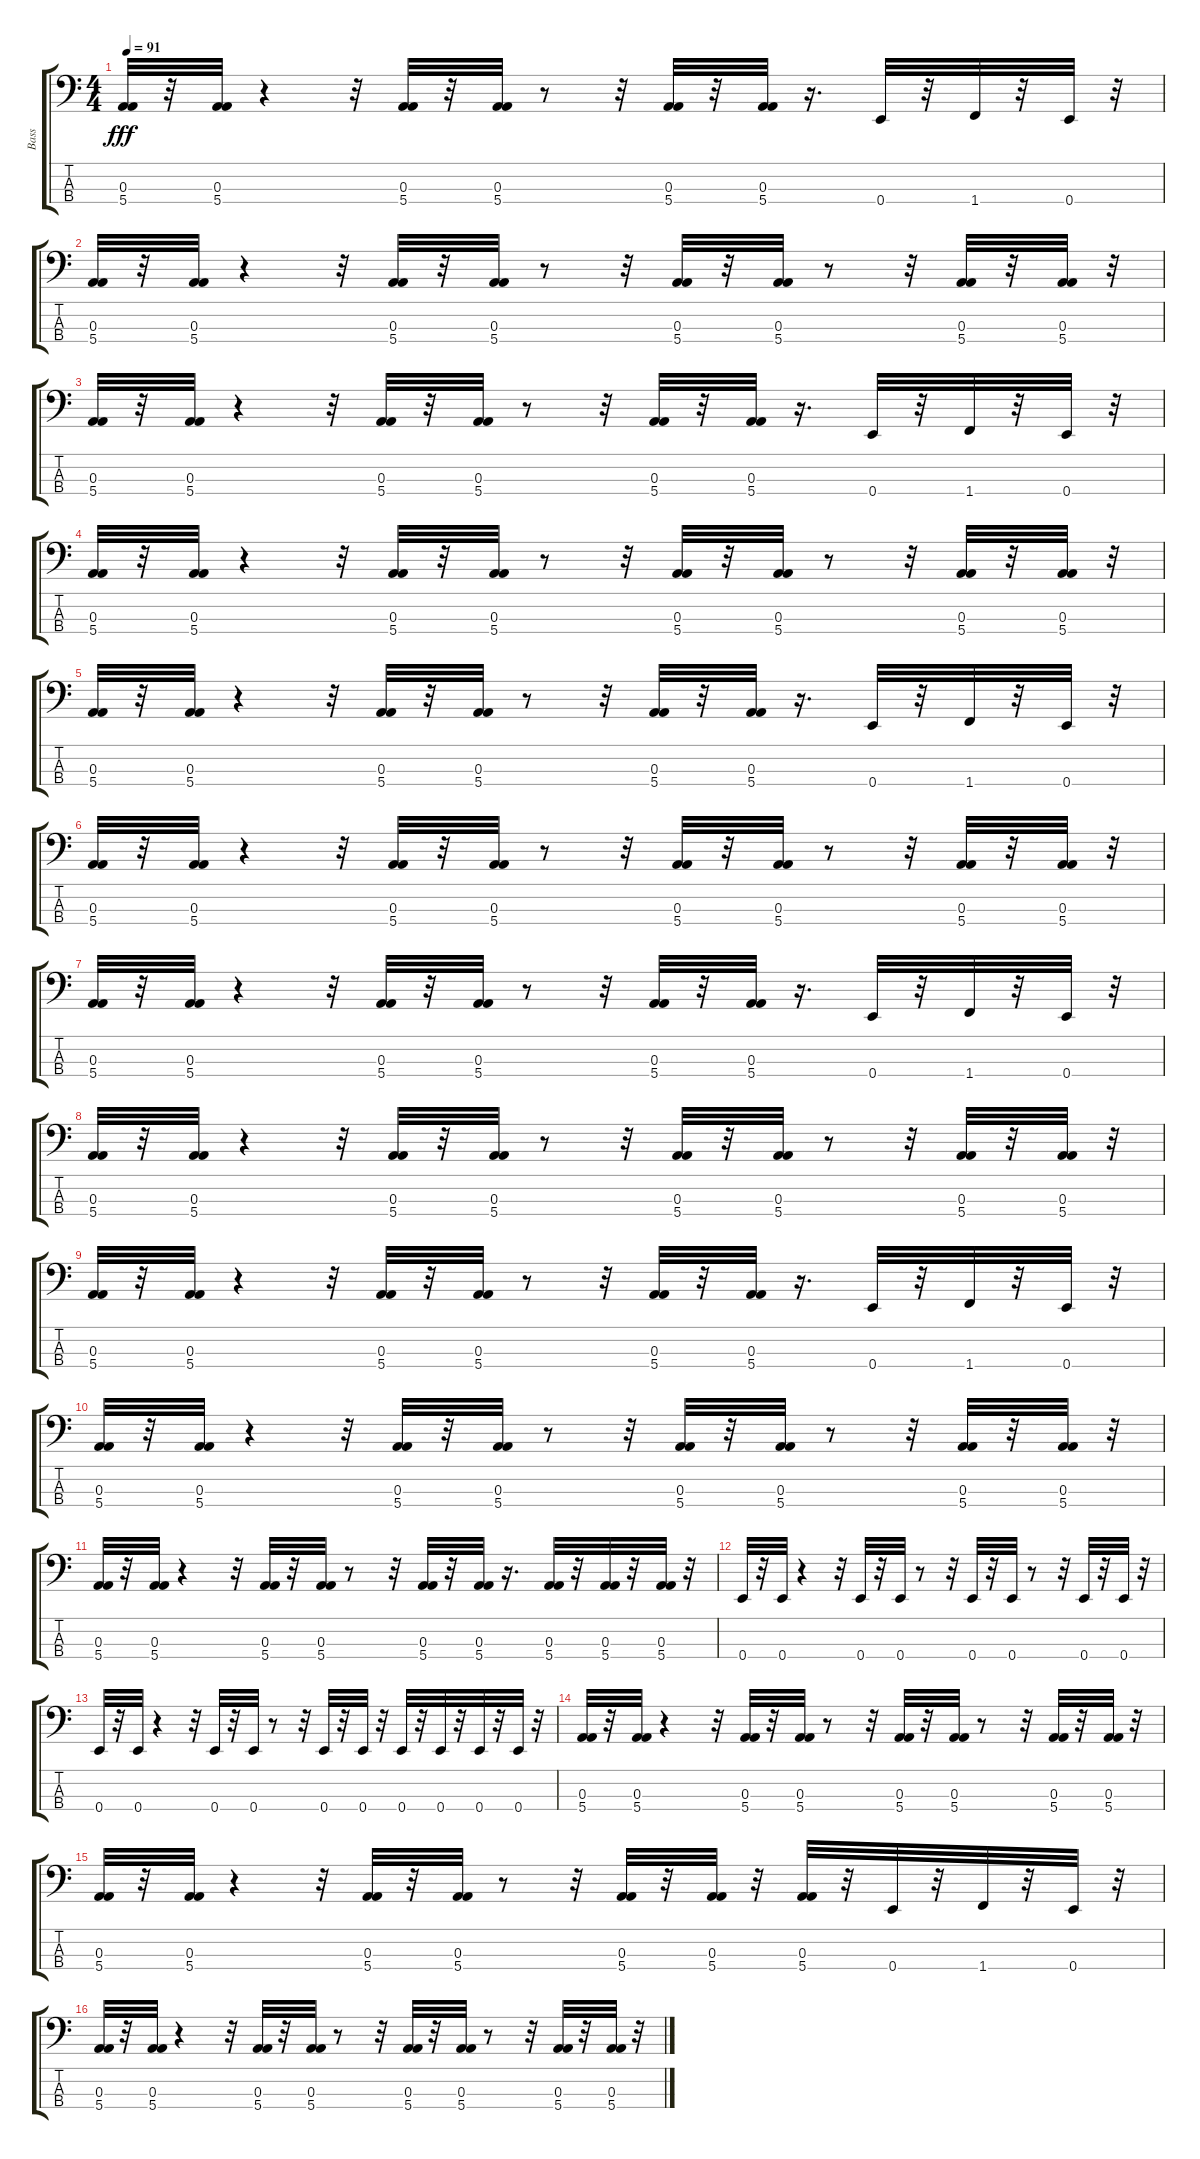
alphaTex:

\track ("Bass" "Bass") {instrument fretlessbass}
\staff {score tabs}
\tuning (G2 D2 A1 E1) {hide}
\ts (4 4)
\tempo 91
\clef f4
\ks c
(0.3 5.4).32{dy fff} r.32 (0.3 5.4).32 r.4 r.32 (0.3 5.4).32 r.32 (0.3 5.4).32 r.8 r.32 (0.3 5.4).32 r.32 (0.3 5.4).32 r.16{d} 0.4.32 r.32 1.4.32 r.32 0.4.32 r.32 |
(0.3 5.4).32 r.32 (0.3 5.4).32 r.4 r.32 (0.3 5.4).32 r.32 (0.3 5.4).32 r.8 r.32 (0.3 5.4).32 r.32 (0.3 5.4).32 r.8 r.32 (0.3 5.4).32 r.32 (0.3 5.4).32 r.32 |
(0.3 5.4).32 r.32 (0.3 5.4).32 r.4 r.32 (0.3 5.4).32 r.32 (0.3 5.4).32 r.8 r.32 (0.3 5.4).32 r.32 (0.3 5.4).32 r.16{d} 0.4.32 r.32 1.4.32 r.32 0.4.32 r.32 |
(0.3 5.4).32 r.32 (0.3 5.4).32 r.4 r.32 (0.3 5.4).32 r.32 (0.3 5.4).32 r.8 r.32 (0.3 5.4).32 r.32 (0.3 5.4).32 r.8 r.32 (0.3 5.4).32 r.32 (0.3 5.4).32 r.32 |
(0.3 5.4).32 r.32 (0.3 5.4).32 r.4 r.32 (0.3 5.4).32 r.32 (0.3 5.4).32 r.8 r.32 (0.3 5.4).32 r.32 (0.3 5.4).32 r.16{d} 0.4.32 r.32 1.4.32 r.32 0.4.32 r.32 |
(0.3 5.4).32 r.32 (0.3 5.4).32 r.4 r.32 (0.3 5.4).32 r.32 (0.3 5.4).32 r.8 r.32 (0.3 5.4).32 r.32 (0.3 5.4).32 r.8 r.32 (0.3 5.4).32 r.32 (0.3 5.4).32 r.32 |
(0.3 5.4).32 r.32 (0.3 5.4).32 r.4 r.32 (0.3 5.4).32 r.32 (0.3 5.4).32 r.8 r.32 (0.3 5.4).32 r.32 (0.3 5.4).32 r.16{d} 0.4.32 r.32 1.4.32 r.32 0.4.32 r.32 |
(0.3 5.4).32 r.32 (0.3 5.4).32 r.4 r.32 (0.3 5.4).32 r.32 (0.3 5.4).32 r.8 r.32 (0.3 5.4).32 r.32 (0.3 5.4).32 r.8 r.32 (0.3 5.4).32 r.32 (0.3 5.4).32 r.32 |
(0.3 5.4).32 r.32 (0.3 5.4).32 r.4 r.32 (0.3 5.4).32 r.32 (0.3 5.4).32 r.8 r.32 (0.3 5.4).32 r.32 (0.3 5.4).32 r.16{d} 0.4.32 r.32 1.4.32 r.32 0.4.32 r.32 |
(0.3 5.4).32 r.32 (0.3 5.4).32 r.4 r.32 (0.3 5.4).32 r.32 (0.3 5.4).32 r.8 r.32 (0.3 5.4).32 r.32 (0.3 5.4).32 r.8 r.32 (0.3 5.4).32 r.32 (0.3 5.4).32 r.32 |
(0.3 5.4).32 r.32 (0.3 5.4).32 r.4 r.32 (0.3 5.4).32 r.32 (0.3 5.4).32 r.8 r.32 (0.3 5.4).32 r.32 (0.3 5.4).32 r.16{d} (0.3 5.4).32 r.32 (0.3 5.4).32 r.32 (0.3 5.4).32 r.32 |
0.4.32 r.32 0.4.32 r.4 r.32 0.4.32 r.32 0.4.32 r.8 r.32 0.4.32 r.32 0.4.32 r.8 r.32 0.4.32 r.32 0.4.32 r.32 |
0.4.32 r.32 0.4.32 r.4 r.32 0.4.32 r.32 0.4.32 r.8 r.32 0.4.32 r.32 0.4.32 r.32 0.4.32 r.32 0.4.32 r.32 0.4.32 r.32 0.4.32 r.32 |
(0.3 5.4).32 r.32 (0.3 5.4).32 r.4 r.32 (0.3 5.4).32 r.32 (0.3 5.4).32 r.8 r.32 (0.3 5.4).32 r.32 (0.3 5.4).32 r.8 r.32 (0.3 5.4).32 r.32 (0.3 5.4).32 r.32 |
(0.3 5.4).32 r.32 (0.3 5.4).32 r.4 r.32 (0.3 5.4).32 r.32 (0.3 5.4).32 r.8 r.32 (0.3 5.4).32 r.32 (0.3 5.4).32 r.32 (0.3 5.4).32 r.32 0.4.32 r.32 1.4.32 r.32 0.4.32 r.32 |
(0.3 5.4).32 r.32 (0.3 5.4).32 r.4 r.32 (0.3 5.4).32 r.32 (0.3 5.4).32 r.8 r.32 (0.3 5.4).32 r.32 (0.3 5.4).32 r.8 r.32 (0.3 5.4).32 r.32 (0.3 5.4).32 r.32
